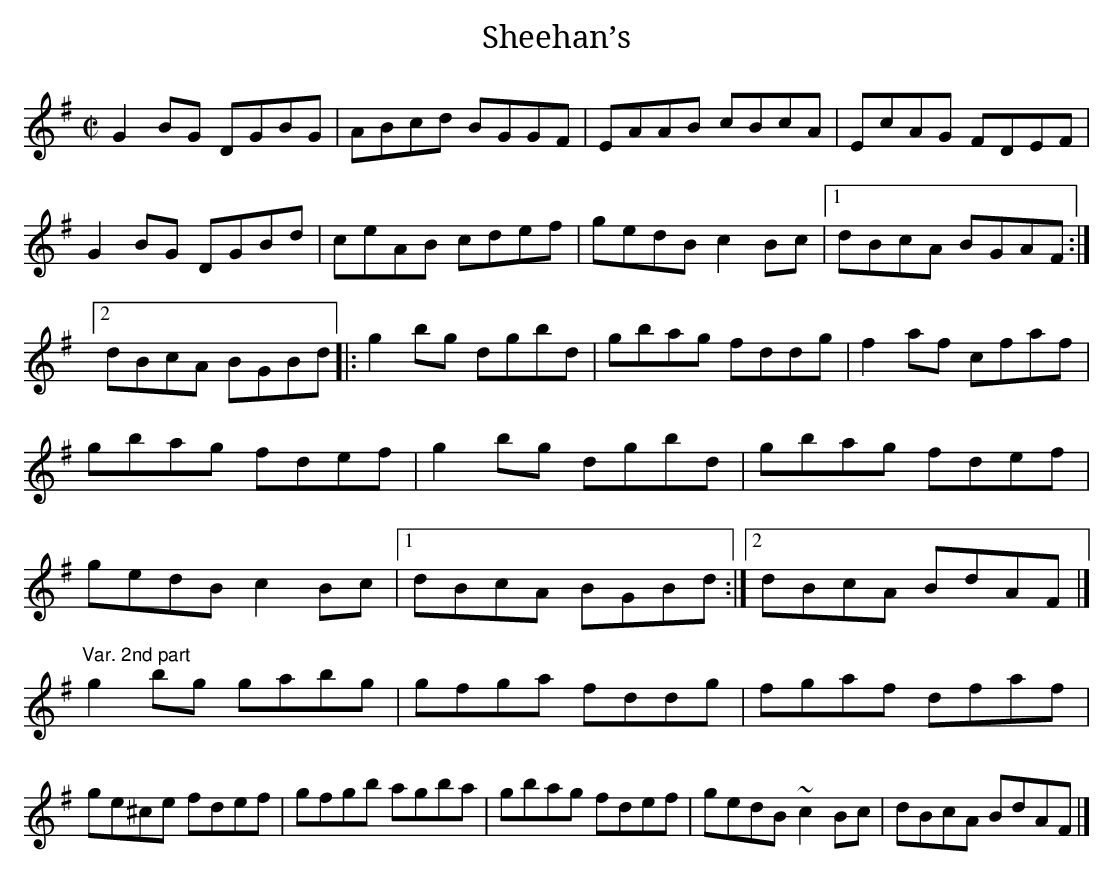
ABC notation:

X:1
T:Sheehan’s
M:C|
L:1/8
K:G
G2BG DGBG|ABcd BGGF|EAAB cBcA|EcAG FDEF|\
G2BG DGBd|ceAB cdef|gedB c2Bc|1dBcA BGAF:|2dBcA BGBd|:\
g2bg dgbd|gbag fddg|f2af cfaf|gbag fdef|\
g2bg dgbd|gbag fdef|gedB c2Bc|1dBcA BGBd:|2dBcA BdAF|]
"Var. 2nd part"g2bg gabg|gfga fddg|fgaf dfaf|ge^ce fdef|\
gfgb agba|gbag fdef|gedB ~c2Bc|dBcA BdAF|]
